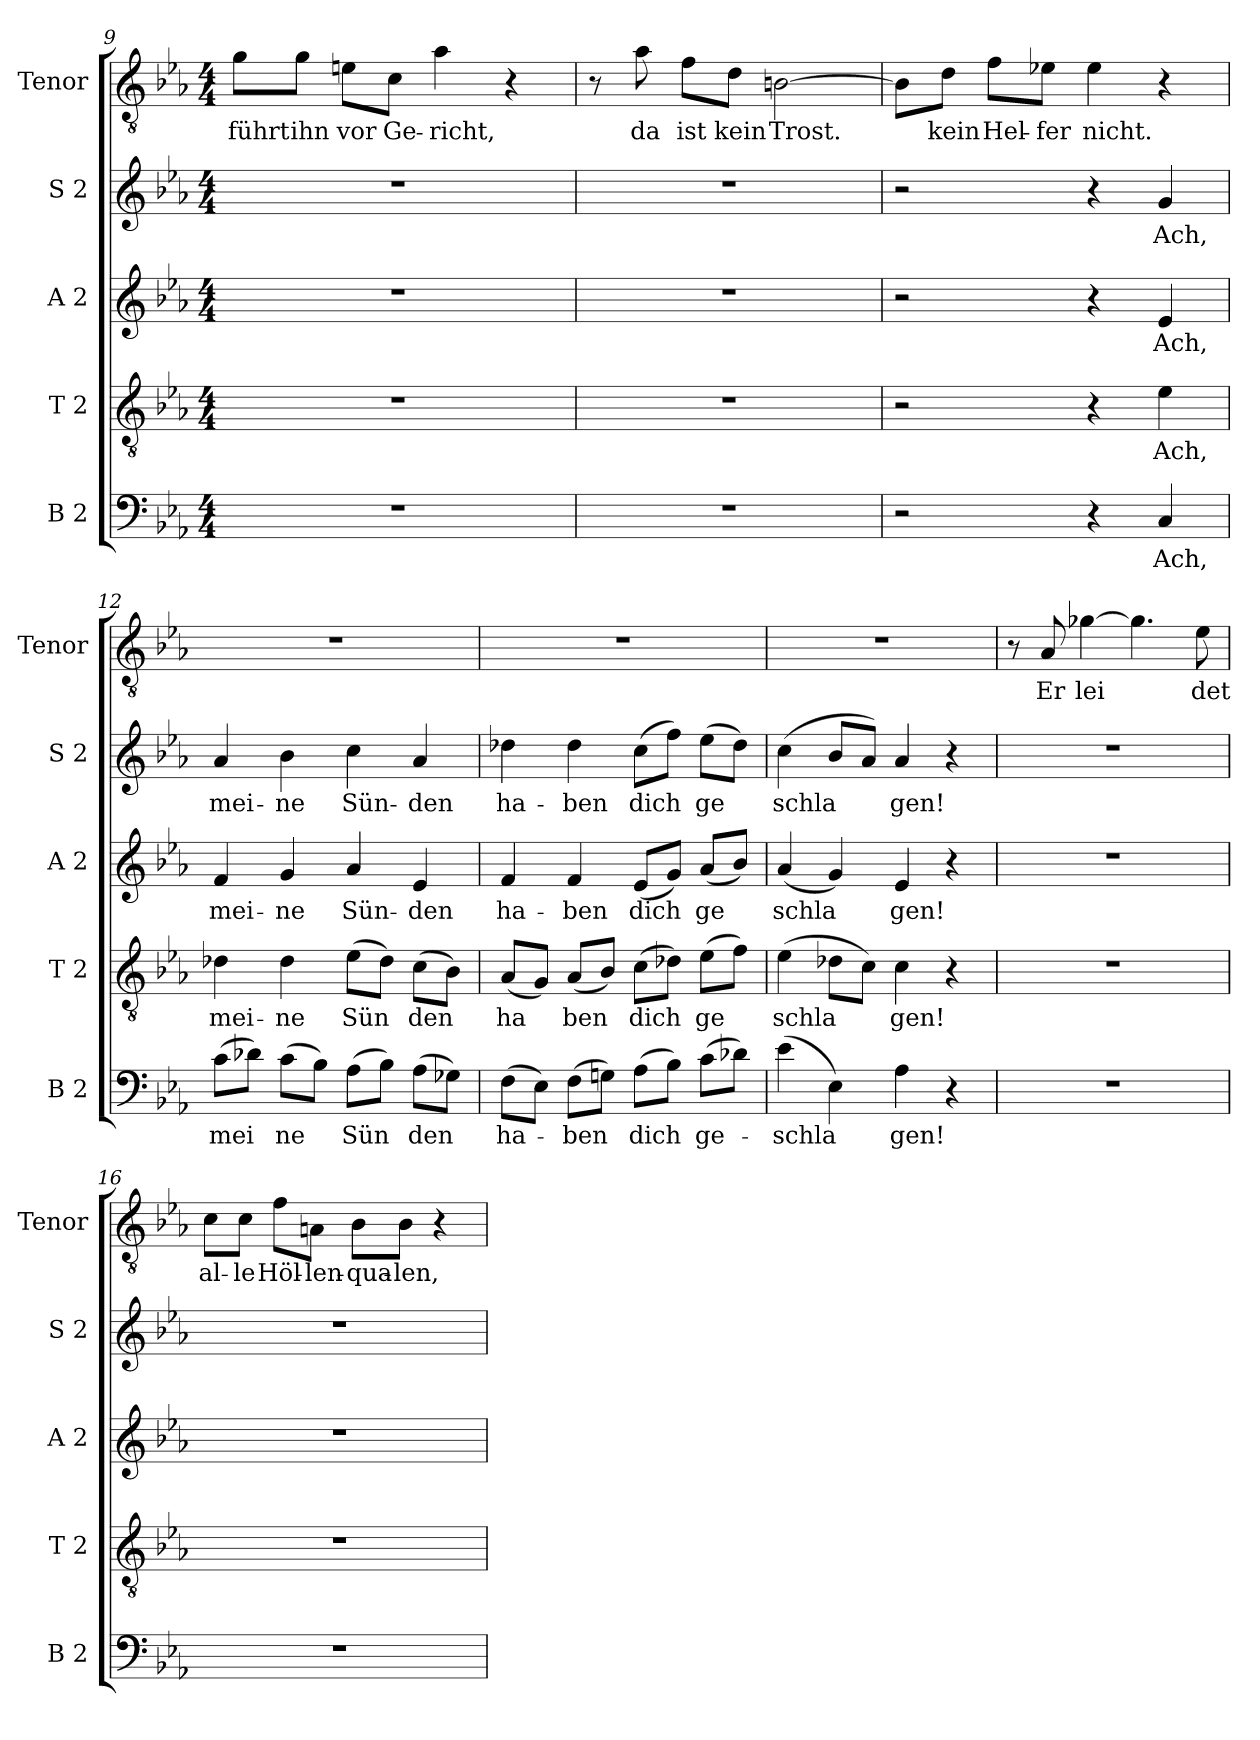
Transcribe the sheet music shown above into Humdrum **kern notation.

**kern	**text	**kern	**text	**kern	**text	**kern	**text	**kern	**text
*part5	*part5	*part4	*part4	*part3	*part3	*part2	*part2	*part1	*part1
*staff5	*staff5	*staff4	*staff4	*staff3	*staff3	*staff2	*staff2	*staff1	*staff1
*I"B 2	*	*I"T 2	*	*I"A 2	*	*I"S 2	*	*I"Tenor	*
*I'B 2	*	*I'T 2	*	*I'A 2	*	*I'S 2	*	*I'Tenor	*
*clefF4	*	*clefGv2	*	*clefG2	*	*clefG2	*	*clefGv2	*
*k[b-e-a-]	*	*k[b-e-a-]	*	*k[b-e-a-]	*	*k[b-e-a-]	*	*k[b-e-a-]	*
*E-:	*	*E-:	*	*E-:	*	*E-:	*	*E-:	*
*M4/4	*	*M4/4	*	*M4/4	*	*M4/4	*	*M4/4	*
=9	=9	=9	=9	=9	=9	=9	=9	=9	=9
!	!	!	!	!	!	!	!	!	!LO:LY:b
1r	.	1r	.	1r	.	1r	.	8g\L	führt
!	!	!	!	!	!	!	!	!	!LO:LY:b
.	.	.	.	.	.	.	.	8g\J	ihn
!	!	!	!	!	!	!	!	!	!LO:LY:b
.	.	.	.	.	.	.	.	8en\L	vor
!	!	!	!	!	!	!	!	!	!LO:LY:b
.	.	.	.	.	.	.	.	8c\J	Ge-
!	!	!	!	!	!	!	!	!	!LO:LY:b
.	.	.	.	.	.	.	.	4a-\	-richt,
.	.	.	.	.	.	.	.	4r	.
=10	=10	=10	=10	=10	=10	=10	=10	=10	=10
1r	.	1r	.	1r	.	1r	.	8r	.
!	!	!	!	!	!	!	!	!	!LO:LY:b
.	.	.	.	.	.	.	.	8a-\	da
!	!	!	!	!	!	!	!	!	!LO:LY:b
.	.	.	.	.	.	.	.	8f\L	ist
!	!	!	!	!	!	!	!	!	!LO:LY:b
.	.	.	.	.	.	.	.	8d\J	kein
!	!	!	!	!	!	!	!	!	!LO:LY:b
.	.	.	.	.	.	.	.	[2Bn\	Trost.
!!LO:PB:g=z
=11	=11	=11	=11	=11	=11	=11	=11	=11	=11
2r	.	2r	.	2r	.	2r	.	8B\L]	.
!	!	!	!	!	!	!	!	!	!LO:LY:b
.	.	.	.	.	.	.	.	8d\J	kein
!	!	!	!	!	!	!	!	!	!LO:LY:b
.	.	.	.	.	.	.	.	8f\L	Hel-
!	!	!	!	!	!	!	!	!	!LO:LY:b
.	.	.	.	.	.	.	.	8e-X\J	-fer
!	!	!	!	!	!	!	!	!	!LO:LY:b
4r	.	4r	.	4r	.	4r	.	4e-\	nicht.
!	!LO:LY:b	!	!LO:LY:b	!	!LO:LY:b	!	!LO:LY:b	!	!
4C/	Ach,	4e-\	Ach,	4e-/	Ach,	4g/	Ach,	4r	.
=12	=12	=12	=12	=12	=12	=12	=12	=12	=12
!	!LO:LY:b	!	!LO:LY:b	!	!LO:LY:b	!	!LO:LY:b	!	!
(>8c\L	mei	4d-X\	mei-	4f/	mei-	4a-/	mei-	1r	.
8d-X\J)	.	.	.	.	.	.	.	.	.
!	!LO:LY:b	!	!LO:LY:b	!	!LO:LY:b	!	!LO:LY:b	!	!
(>8c\L	ne	4d-\	-ne	4g/	-ne	4b-\	-ne	.	.
8B-\J)	.	.	.	.	.	.	.	.	.
!	!LO:LY:b	!	!LO:LY:b	!	!LO:LY:b	!	!LO:LY:b	!	!
(>8A-\L	Sün	(>8e-\L	Sün	4a-/	Sün-	4cc\	Sün-	.	.
8B-\J)	.	8d-\J)	.	.	.	.	.	.	.
!	!LO:LY:b	!	!LO:LY:b	!	!LO:LY:b	!	!LO:LY:b	!	!
(>8A-\L	den	(>8c\L	den	4e-/	-den	4a-/	-den	.	.
8G-X\J)	.	8B-\J)	.	.	.	.	.	.	.
=13	=13	=13	=13	=13	=13	=13	=13	=13	=13
!	!LO:LY:b	!	!LO:LY:b	!	!LO:LY:b	!	!LO:LY:b	!	!
(>8F\L	ha-	(<8A-/L	ha	4f/	ha-	4dd-X\	ha-	1r	.
8E-\J)	.	8G/J)	.	.	.	.	.	.	.
!	!LO:LY:b	!	!LO:LY:b	!	!LO:LY:b	!	!LO:LY:b	!	!
(>8F\L	-ben	(<8A-/L	ben	4f/	-ben	4dd-\	-ben	.	.
8Gn\J)	.	8B-/J)	.	.	.	.	.	.	.
!	!LO:LY:b	!	!LO:LY:b	!	!LO:LY:b	!	!LO:LY:b	!	!
(>8A-\L	dich	(>8c\L	dich	(<8e-/L	dich	(>8cc\L	dich	.	.
8B-\J)	.	8d-X\J)	.	8g/J)	.	8ff\J)	.	.	.
!	!LO:LY:b	!	!LO:LY:b	!	!LO:LY:b	!	!LO:LY:b	!	!
(>8c\L	ge-	(>8e-\L	ge	(<8a-/L	ge	(>8ee-\L	ge	.	.
8d-X\J)	.	8f\J)	.	8b-/J)	.	8dd-\J)	.	.	.
=14	=14	=14	=14	=14	=14	=14	=14	=14	=14
!	!LO:LY:b	!	!LO:LY:b	!	!LO:LY:b	!	!LO:LY:b	!	!
(>4e-\	-schla	(>4e-\	schla	(<4a-/	schla	(<4cc\	schla	1r	.
4E-\)	.	8d-X\L	.	4g/)	.	8b-/L	.	.	.
.	.	8c\J)	.	.	.	8a-/J)	.	.	.
!	!LO:LY:b	!	!LO:LY:b	!	!LO:LY:b	!	!LO:LY:b	!	!
4A-\	gen!	4c\	gen!	4e-/	gen!	4a-/	gen!	.	.
4r	.	4r	.	4r	.	4r	.	.	.
!!LO:LB:g=z
=15	=15	=15	=15	=15	=15	=15	=15	=15	=15
1r	.	1r	.	1r	.	1r	.	8r	.
!	!	!	!	!	!	!	!	!	!LO:LY:b
.	.	.	.	.	.	.	.	8A-/	Er
!	!	!	!	!	!	!	!	!	!LO:LY:b
.	.	.	.	.	.	.	.	[4g-X\	lei
.	.	.	.	.	.	.	.	4.g-\]	.
!	!	!	!	!	!	!	!	!	!LO:LY:b
.	.	.	.	.	.	.	.	8e-\	det
=16	=16	=16	=16	=16	=16	=16	=16	=16	=16
!	!	!	!	!	!	!	!	!	!LO:LY:b
1r	.	1r	.	1r	.	1r	.	8c\L	al-
!	!	!	!	!	!	!	!	!	!LO:LY:b
.	.	.	.	.	.	.	.	8c\J	-le
!	!	!	!	!	!	!	!	!	!LO:LY:b
.	.	.	.	.	.	.	.	8f\L	Höl-
!	!	!	!	!	!	!	!	!	!LO:LY:b
.	.	.	.	.	.	.	.	8An\J	-len-
!	!	!	!	!	!	!	!	!	!LO:LY:b
.	.	.	.	.	.	.	.	8B-\L	-qua-
!	!	!	!	!	!	!	!	!	!LO:LY:b
.	.	.	.	.	.	.	.	8B-\J	-len,
.	.	.	.	.	.	.	.	4r	.
=	=	=	=	=	=	=	=	=	=
*-	*-	*-	*-	*-	*-	*-	*-	*-	*-
